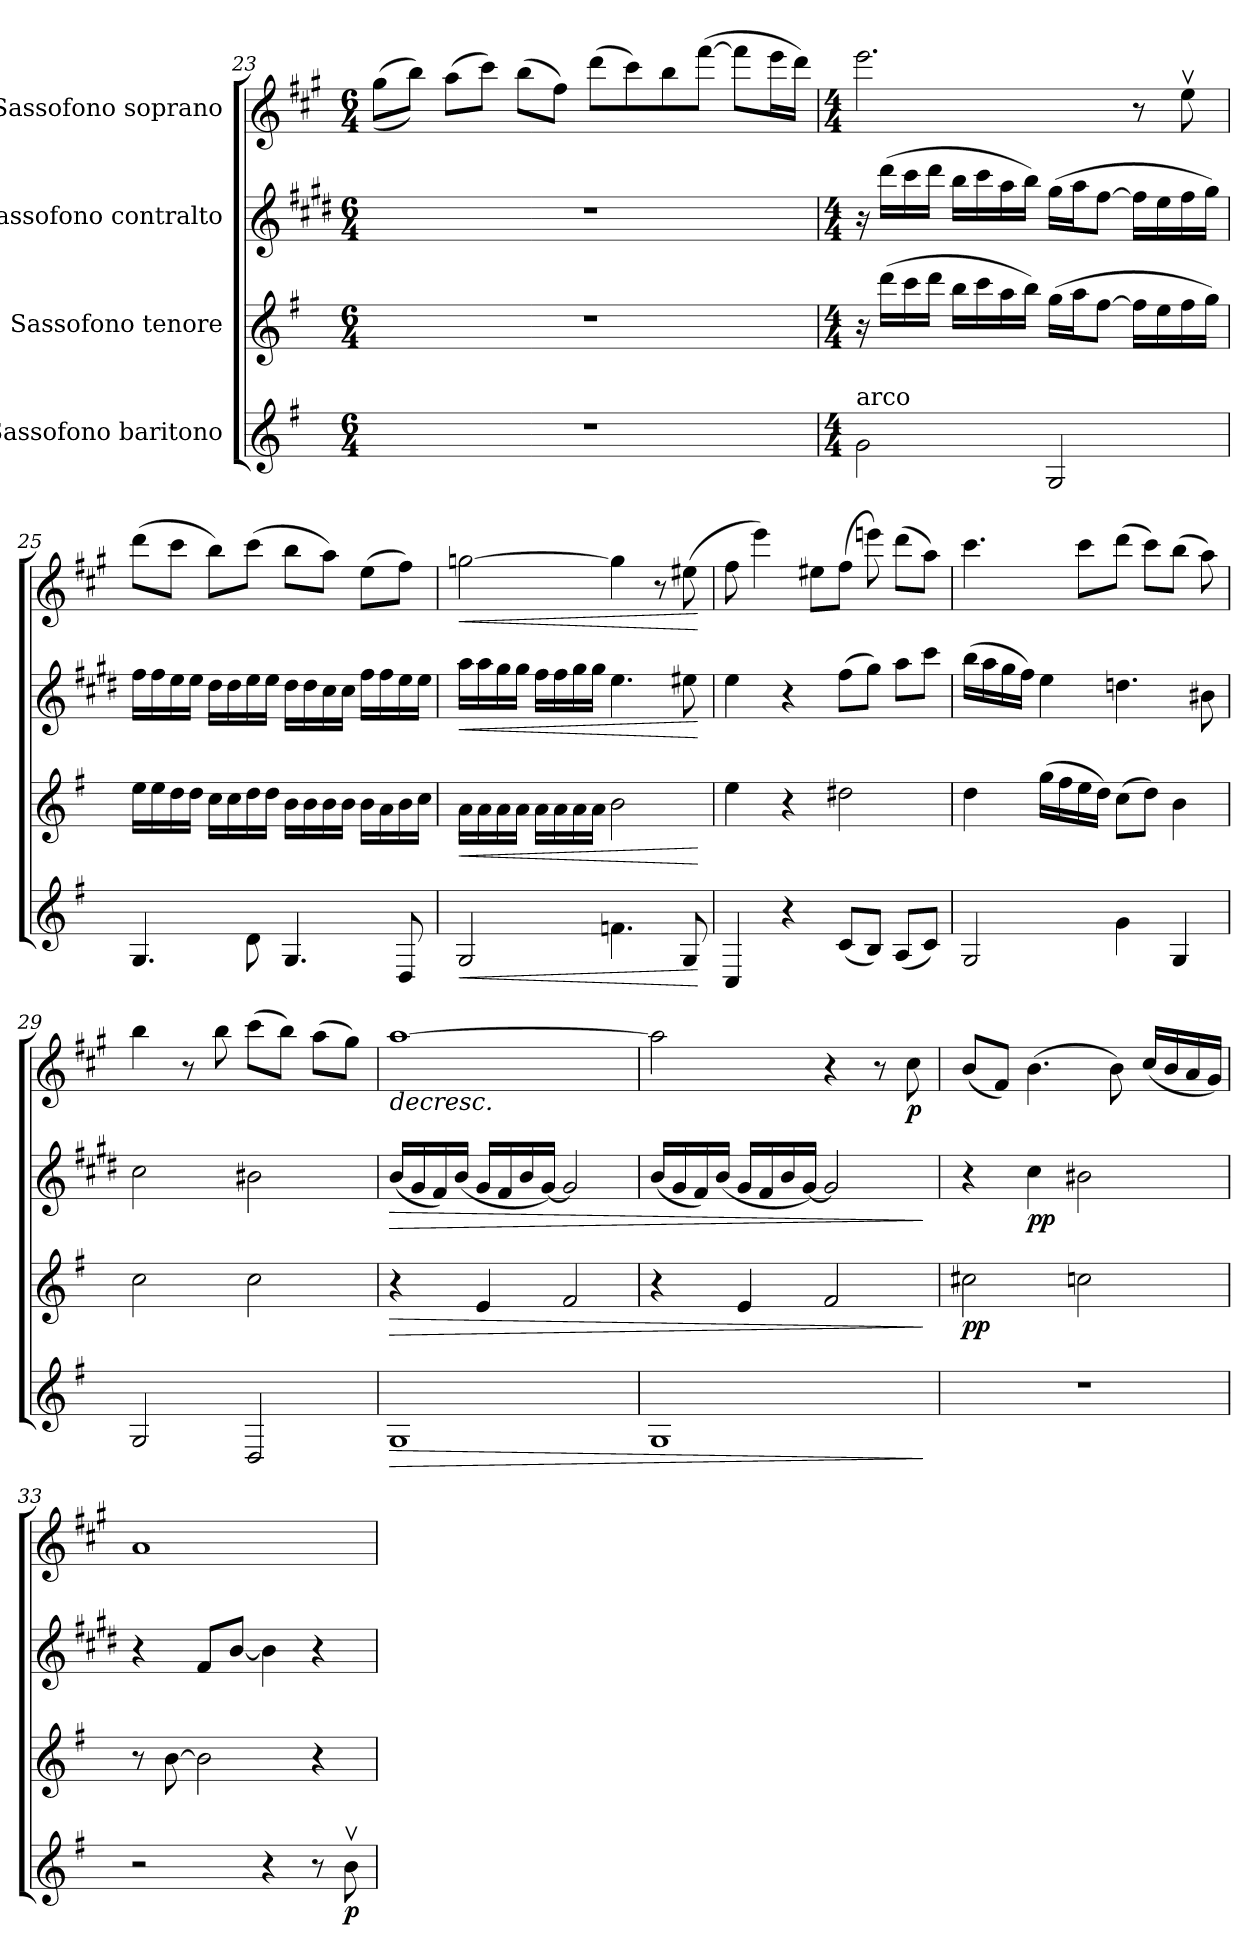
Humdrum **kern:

**kern	**dynam	**kern	**dynam	**kern	**dynam	**kern	**dynam
*part4	*part4	*part3	*part3	*part2	*part2	*part1	*part1
*staff4	*staff4	*staff3	*staff3	*staff2	*staff2	*staff1	*staff1
*I"Sassofono baritono	*	*I"Sassofono tenore	*	*I"Sassofono contralto	*	*I"Sassofono soprano	*
!!LO:LB:g=z
*clefG2	*	*clefG2	*	*clefG2	*	*clefG2	*
*ITrd12c21	*	*ITrd8c14	*	*ITrd5c9	*	*ITrd1c2	*
*k[f#]	*	*k[f#]	*	*k[f#]	*	*k[f#]	*
*M6/4	*	*M6/4	*	*M6/4	*	*M6/4	*
=23	=23	=23	=23	=23	=23	=23	=23
1.r	.	1.r	.	1.r	.	(>(>8ff#\L	.
.	.	.	.	.	.	8aa\J))	.
.	.	.	.	.	.	(>8gg\L	.
.	.	.	.	.	.	8bb\J)	.
.	.	.	.	.	.	(>8aa\L	.
.	.	.	.	.	.	8ee\J)	.
.	.	.	.	.	.	(>8ccc\L	.
.	.	.	.	.	.	8bb\)	.
.	.	.	.	.	.	8aa\	.
.	.	.	.	.	.	(>[8eee\J	.
.	.	.	.	.	.	8eee\L]	.
.	.	.	.	.	.	16ddd\L	.
.	.	.	.	.	.	16ccc\JJ)	.
!!LO:PB:g=z
=24	=24	=24	=24	=24	=24	=24	=24
*M4/4	*	*M4/4	*	*M4/4	*	*M4/4	*
!LO:TX:a:t=arco	!	!	!	!	!	!	!
2G\	.	16r	.	16r	.	2.ddd\	.
.	.	(>16dd\LL	.	(>16ff#\LL	.	.	.
.	.	16cc\	.	16ee\	.	.	.
.	.	16dd\JJ	.	16ff#\JJ	.	.	.
.	.	16b\LL	.	16dd\LL	.	.	.
.	.	16cc\	.	16ee\	.	.	.
.	.	16a\	.	16cc\	.	.	.
.	.	16b\JJ)	.	16dd\JJ)	.	.	.
2GG/	.	(>16g\LL	.	(>16b\LL	.	.	.
.	.	16a\J	.	16cc\J	.	.	.
.	.	[8f#\J	.	[8a\J	.	.	.
.	.	16f#\LL]	.	16a\LL]	.	8r	.
.	.	16e\	.	16g\	.	.	.
.	.	16f#\	.	16a\	.	8ddv\	.
.	.	16g\JJ)	.	16b\JJ)	.	.	.
!!LO:LB:g=z
=25	=25	=25	=25	=25	=25	=25	=25
4.GG/	.	16e\LL	.	16a\LL	.	(>8ccc\L	.
.	.	16e\	.	16a\	.	.	.
.	.	16d\	.	16g\	.	8bb\J	.
.	.	16d\JJ	.	16g\JJ	.	.	.
.	.	16c\LL	.	16f#\LL	.	8aa\L)	.
.	.	16c\	.	16f#\	.	.	.
8D\	.	16d\	.	16g\	.	(>8bb\J	.
.	.	16d\JJ	.	16g\JJ	.	.	.
4.GG/	.	16B\LL	.	16f#\LL	.	8aa\L	.
.	.	16B\	.	16f#\	.	.	.
.	.	16B\	.	16e\	.	8gg\J)	.
.	.	16B\JJ	.	16e\JJ	.	.	.
.	.	16B\LL	.	16a\LL	.	(>8dd\L	.
.	.	16A\	.	16a\	.	.	.
8DD/	.	16B\	.	16g\	.	8ee\J)	.
.	.	16c\JJ	.	16g\JJ	.	.	.
=26	=26	=26	=26	=26	=26	=26	=26
!	!LO:HP:b	!	!LO:HP:b	!	!LO:HP:b	!	!LO:HP:b
2GG/	<	16A\LL	<	16cc\LL	<	[2ffn\	<
.	.	16A\	.	16cc\	.	.	.
.	.	16A\	.	16b\	.	.	.
.	.	16A\JJ	.	16b\JJ	.	.	.
.	.	16A\LL	.	16a\LL	.	.	.
.	.	16A\	.	16a\	.	.	.
.	.	16A\	.	16b\	.	.	.
.	.	16A\JJ	.	16b\JJ	.	.	.
4.Fn\	.	2B\	.	4.g\	.	4ff\]	.
.	.	.	.	.	.	8r	.
8GG/	.	.	.	8g#X\	.	(>8dd#X\	.
.	[	.	[	.	[	.	[
!!LO:PB:g=z
=27	=27	=27	=27	=27	=27	=27	=27
4CC/	.	4e\	.	4g\	.	8ee\	.
.	.	.	.	.	.	4ddd\)	.
4r	.	4r	.	4r	.	.	.
.	.	.	.	.	.	8dd#X\L	.
(<8C/L	.	2d#X\	.	(>8a\L	.	(>8ee\J	.
8BB/J)	.	.	.	8b\J)	.	8dddn\)	.
(<8AA/L	.	.	.	8cc\L	.	(>8ccc\L	.
8C/J)	.	.	.	8ee\J	.	8gg\J)	.
=28	=28	=28	=28	=28	=28	=28	=28
2GG/	.	4d\	.	(>16dd\LL	.	4.bb\	.
.	.	.	.	16cc\	.	.	.
.	.	.	.	16b\	.	.	.
.	.	.	.	16a\JJ)	.	.	.
.	.	(>16g\LL	.	4g\	.	.	.
.	.	16f#\	.	.	.	.	.
.	.	16e\	.	.	.	8bb\L	.
.	.	16d\JJ)	.	.	.	.	.
4G\	.	(>8c\L	.	4.fn\	.	(>8ccc\J	.
.	.	8d\J)	.	.	.	8bb\L)	.
4GG/	.	4B\	.	.	.	(>8aa\J	.
.	.	.	.	8d#X\	.	8gg\)	.
=29	=29	=29	=29	=29	=29	=29	=29
2GG/	.	2c\	.	2e\	.	4aa\	.
.	.	.	.	.	.	8r	.
.	.	.	.	.	.	8aa\	.
2DD/	.	2c\	.	2d#X\	.	(>8bb\L	.
.	.	.	.	.	.	8aa\J)	.
.	.	.	.	.	.	(>8gg\L	.
.	.	.	.	.	.	8ff#\J)	.
!!LO:LB:g=z
=30	=30	=30	=30	=30	=30	=30	=30
!	!LO:HP:b	!	!LO:HP:b	!	!LO:HP:b	!	!LO:HP:b
1GG	>	4r	>	(<16d/LL	>	[1gg	>
.	.	.	.	16B/	.	.	.
.	.	.	.	16A/)	.	.	.
.	.	.	.	(<16d/JJ	.	.	.
.	.	4E/	.	16B/LL	.	.	.
.	.	.	.	16A/	.	.	.
.	.	.	.	16d/	.	.	.
.	.	.	.	[16B/JJ)	.	.	.
.	.	2F#/	.	2B/]	.	.	.
=31	=31	=31	=31	=31	=31	=31	=31
1GG	.	4r	.	(<16d/LL	.	2gg\]	.
.	.	.	.	16B/	.	.	.
.	.	.	.	16A/)	.	.	.
.	.	.	.	(<16d/JJ	.	.	.
.	.	4E/	.	16B/LL	.	.	.
.	.	.	.	16A/	.	.	.
.	.	.	.	16d/	.	.	.
.	.	.	.	[16B/JJ)	.	.	.
.	.	2F#/	.	2B/]	.	4r	.
.	.	.	.	.	.	8r	.
!	!	!	!	!	!	!	!LO:DY:b
.	.	.	.	.	.	8b\	p
.	]	.	]	.	]	.	]
=32	=32	=32	=32	=32	=32	=32	=32
!	!	!	!LO:DY:b	!	!	!	!
1r	.	2c#X\	pp	4r	.	(<8a/L	.
.	.	.	.	.	.	8e/J)	.
!	!	!	!	!	!LO:DY:b	!	!
.	.	.	.	4e\	pp	(>4.a\	.
.	.	2cn\	.	2d#X\	.	.	.
.	.	.	.	.	.	8a\)	.
.	.	.	.	.	.	(<16b/LL	.
.	.	.	.	.	.	16a/	.
.	.	.	.	.	.	16g/	.
.	.	.	.	.	.	16f#/JJ)	.
!!LO:PB:g=z
=33	=33	=33	=33	=33	=33	=33	=33
2r	.	8r	.	4r	.	1g	.
.	.	[8B\	.	.	.	.	.
.	.	2B\]	.	8A/L	.	.	.
.	.	.	.	[8d/J	.	.	.
4r	.	.	.	4d\]	.	.	.
8r	.	4r	.	4r	.	.	.
!	!LO:DY:b	!	!	!	!	!	!
8Bv\	p	.	.	.	.	.	.
=	=	=	=	=	=	=	=
*-	*-	*-	*-	*-	*-	*-	*-
